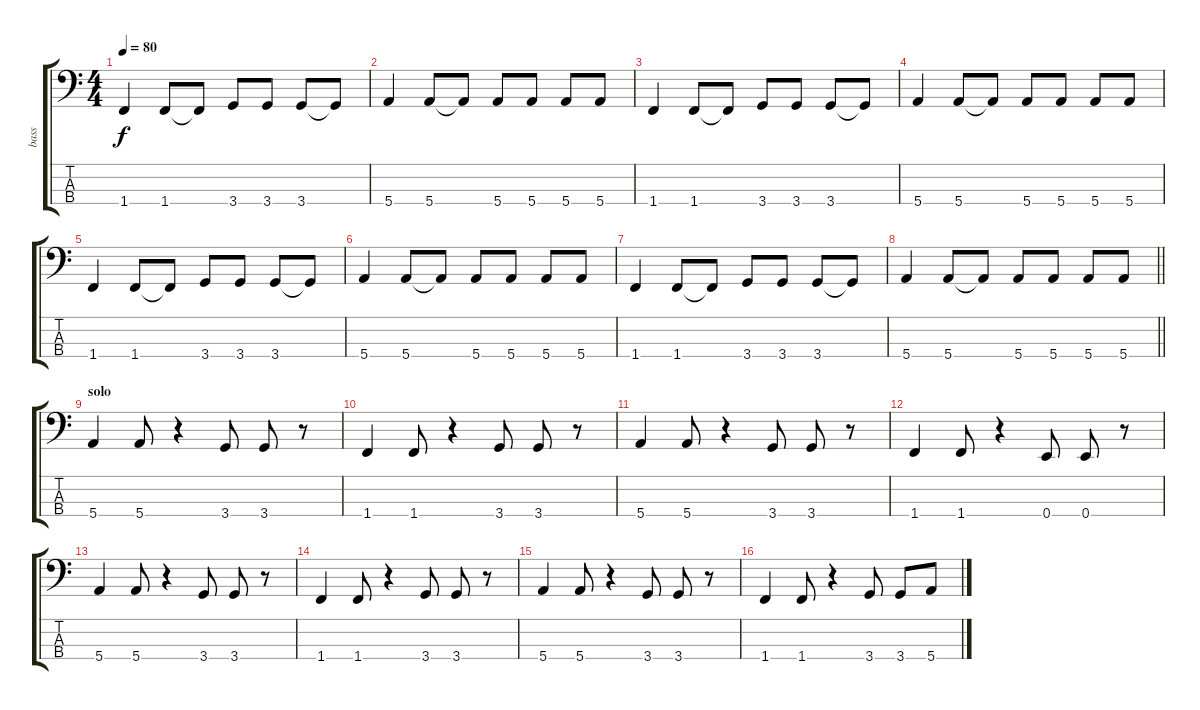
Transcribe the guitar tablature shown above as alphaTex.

\track ("bass" "bass") {instrument electricbassfinger}
\staff {score tabs}
\tuning (G2 D2 A1 E1) {hide}
\ts (4 4)
\tempo 80
\clef f4
\ks c
1.4.4{dy f} 1.4.8 1.4{t}.8 3.4.8 3.4.8 3.4.8 3.4{t}.8 |
5.4.4 5.4.8 5.4{t}.8 5.4.8 5.4.8 5.4.8 5.4.8 |
1.4.4 1.4.8 1.4{t}.8 3.4.8 3.4.8 3.4.8 3.4{t}.8 |
5.4.4 5.4.8 5.4{t}.8 5.4.8 5.4.8 5.4.8 5.4.8 |
1.4.4 1.4.8 1.4{t}.8 3.4.8 3.4.8 3.4.8 3.4{t}.8 |
5.4.4 5.4.8 5.4{t}.8 5.4.8 5.4.8 5.4.8 5.4.8 |
1.4.4 1.4.8 1.4{t}.8 3.4.8 3.4.8 3.4.8 3.4{t}.8 |
\barLineRight lightlight
5.4.4 5.4.8 5.4{t}.8 5.4.8 5.4.8 5.4.8 5.4.8 |
\section ("" "solo")
5.4.4 5.4.8 r.4 3.4.8 3.4.8 r.8 |
1.4.4 1.4.8 r.4 3.4.8 3.4.8 r.8 |
5.4.4 5.4.8 r.4 3.4.8 3.4.8 r.8 |
1.4.4 1.4.8 r.4 0.4.8 0.4.8 r.8 |
5.4.4 5.4.8 r.4 3.4.8 3.4.8 r.8 |
1.4.4 1.4.8 r.4 3.4.8 3.4.8 r.8 |
5.4.4 5.4.8 r.4 3.4.8 3.4.8 r.8 |
1.4.4 1.4.8 r.4 3.4.8 3.4.8 5.4.8
